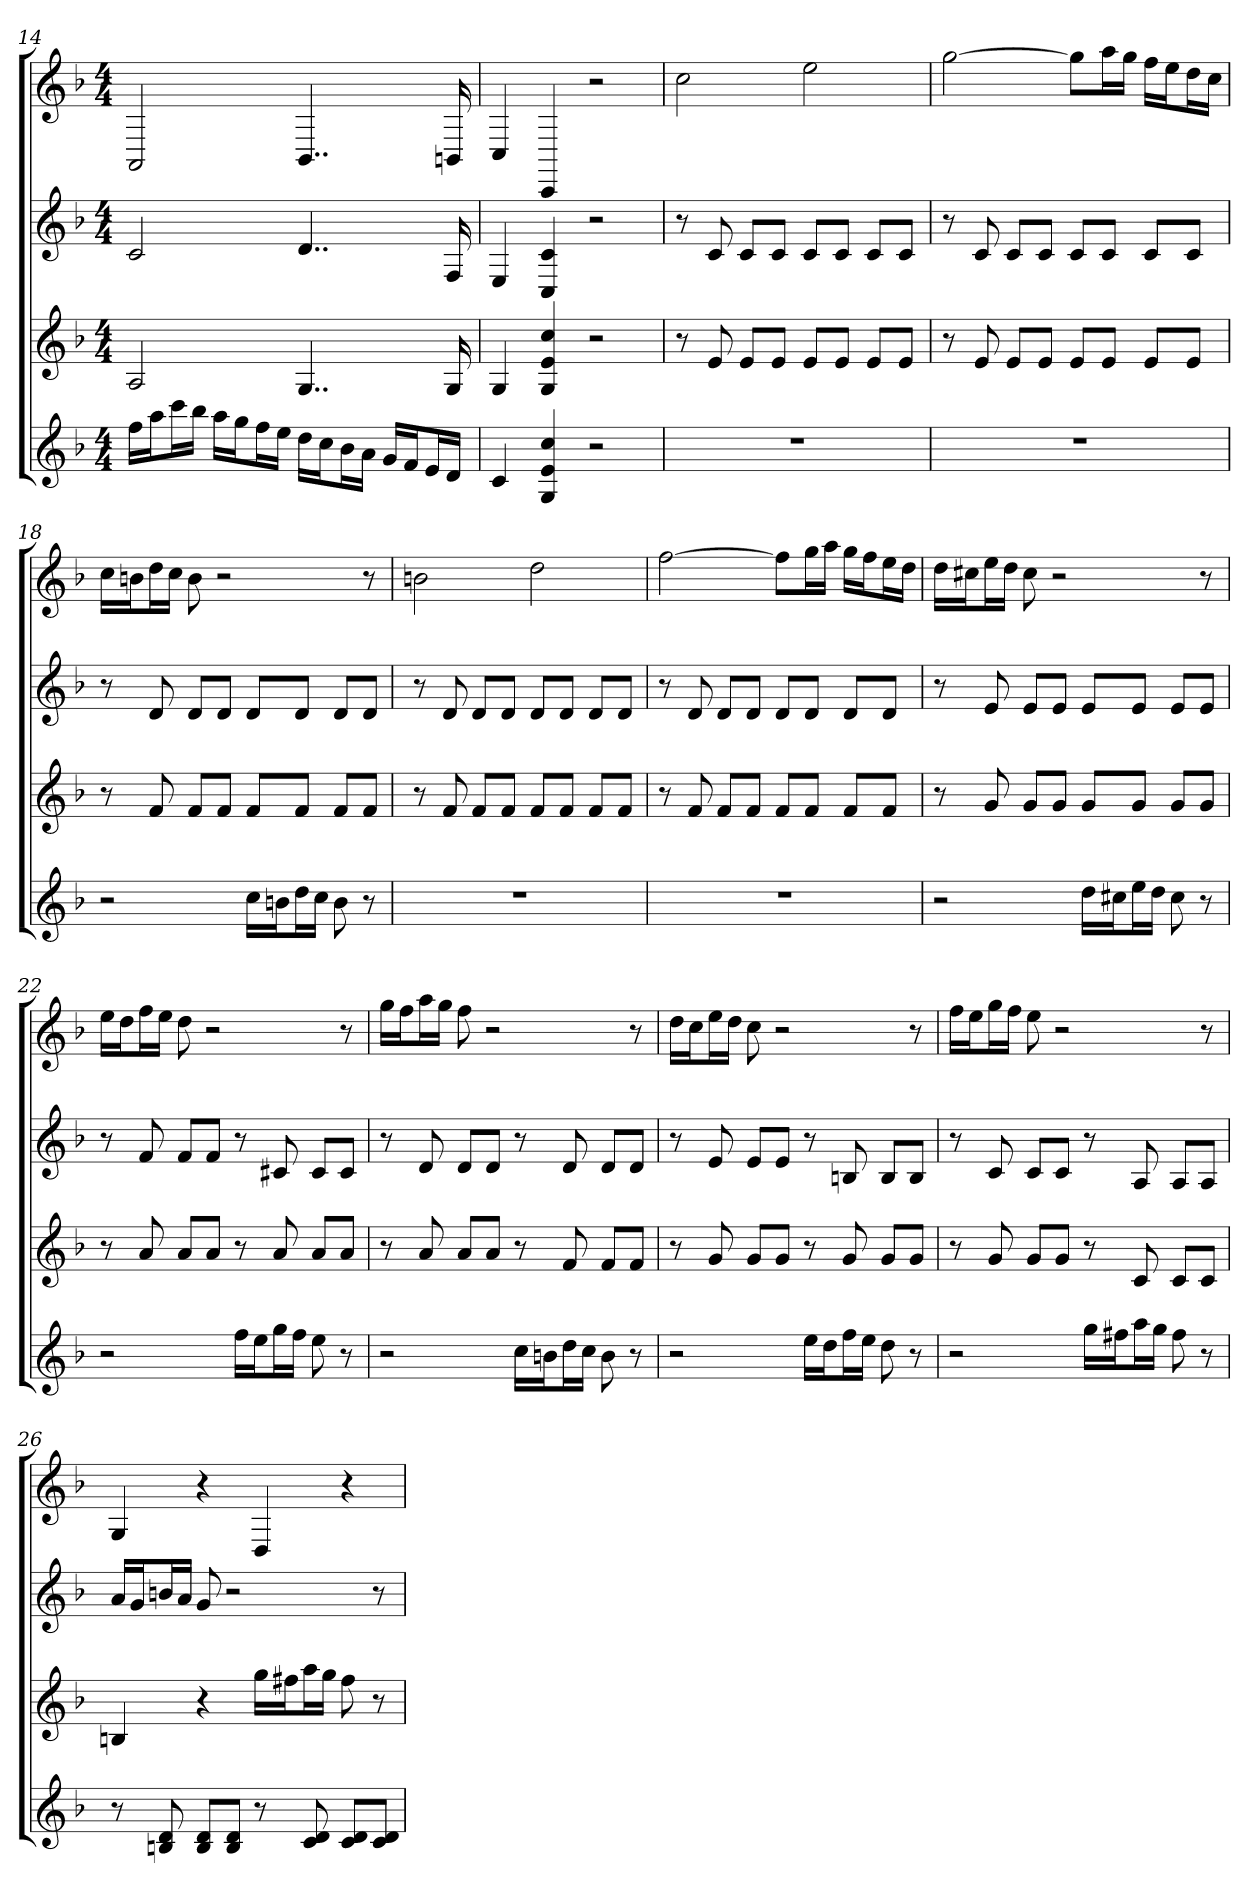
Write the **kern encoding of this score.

**kern	**kern	**kern	**kern
*part4	*part3	*part2	*part1
*staff4	*staff3	*staff2	*staff1
*k[b-]	*k[b-]	*k[b-]	*k[b-]
*F:	*F:	*F:	*F:
*M4/4	*M4/4	*M4/4	*M4/4
=14	=14	=14	=14
16ffLL	2A	2c	2AA
16aaJ	.	.	.
16cccL	.	.	.
16bb-JJ	.	.	.
16aaLL	.	.	.
16ggJ	.	.	.
16ffL	.	.	.
16eeJJ	.	.	.
16ddLL	4..G	4..d	4..BB-
16ccJ	.	.	.
16b-L	.	.	.
16aJJ	.	.	.
16gLL	.	.	.
16fJ	.	.	.
16eL	.	.	.
16dJJ	16G	16F	16BBn
=15	=15	=15	=15
4c	4G	4E	4C
4G 4e 4cc	4G 4e 4cc	4C 4c	4CC
2r	2r	2r	2r
=16	=16	=16	=16
1r	8r	8r	2cc
.	8e	8c	.
.	8eL	8cL	.
.	8eJ	8cJ	.
.	8eL	8cL	2ee
.	8eJ	8cJ	.
.	8eL	8cL	.
.	8eJ	8cJ	.
=17	=17	=17	=17
1r	8r	8r	[2gg
.	8e	8c	.
.	8eL	8cL	.
.	8eJ	8cJ	.
.	8eL	8cL	8ggL]
.	8eJ	8cJ	16aaL
.	.	.	16ggJJ
.	8eL	8cL	16ffLL
.	.	.	16eeJ
.	8eJ	8cJ	16ddL
.	.	.	16ccJJ
=18	=18	=18	=18
2r	8r	8r	16ccLL
.	.	.	16bnJ
.	8f	8d	16ddL
.	.	.	16ccJJ
.	8fL	8dL	8b
.	8fJ	8dJ	2r
16ccLL	8fL	8dL	.
16bnJ	.	.	.
16ddL	8fJ	8dJ	.
16ccJJ	.	.	.
8b	8fL	8dL	.
8r	8fJ	8dJ	8r
=19	=19	=19	=19
1r	8r	8r	2bn
.	8f	8d	.
.	8fL	8dL	.
.	8fJ	8dJ	.
.	8fL	8dL	2dd
.	8fJ	8dJ	.
.	8fL	8dL	.
.	8fJ	8dJ	.
=20	=20	=20	=20
1r	8r	8r	[2ff
.	8f	8d	.
.	8fL	8dL	.
.	8fJ	8dJ	.
.	8fL	8dL	8ffL]
.	8fJ	8dJ	16ggL
.	.	.	16aaJJ
.	8fL	8dL	16ggLL
.	.	.	16ffJ
.	8fJ	8dJ	16eeL
.	.	.	16ddJJ
=21	=21	=21	=21
2r	8r	8r	16ddLL
.	.	.	16cc#XJ
.	8g	8e	16eeL
.	.	.	16ddJJ
.	8gL	8eL	8cc#
.	8gJ	8eJ	2r
16ddLL	8gL	8eL	.
16cc#XJ	.	.	.
16eeL	8gJ	8eJ	.
16ddJJ	.	.	.
8cc#	8gL	8eL	.
8r	8gJ	8eJ	8r
=22	=22	=22	=22
2r	8r	8r	16eeLL
.	.	.	16ddJ
.	8a	8f	16ffL
.	.	.	16eeJJ
.	8aL	8fL	8dd
.	8aJ	8fJ	2r
16ffLL	8r	8r	.
16eeJ	.	.	.
16ggL	8a	8c#X	.
16ffJJ	.	.	.
8ee	8aL	8c#L	.
8r	8aJ	8c#J	8r
=23	=23	=23	=23
2r	8r	8r	16ggLL
.	.	.	16ffJ
.	8a	8d	16aaL
.	.	.	16ggJJ
.	8aL	8dL	8ff
.	8aJ	8dJ	2r
16ccLL	8r	8r	.
16bnJ	.	.	.
16ddL	8f	8d	.
16ccJJ	.	.	.
8b	8fL	8dL	.
8r	8fJ	8dJ	8r
=24	=24	=24	=24
2r	8r	8r	16ddLL
.	.	.	16ccJ
.	8g	8e	16eeL
.	.	.	16ddJJ
.	8gL	8eL	8cc
.	8gJ	8eJ	2r
16eeLL	8r	8r	.
16ddJ	.	.	.
16ffL	8g	8Bn	.
16eeJJ	.	.	.
8dd	8gL	8BL	.
8r	8gJ	8BJ	8r
=25	=25	=25	=25
2r	8r	8r	16ffLL
.	.	.	16eeJ
.	8g	8c	16ggL
.	.	.	16ffJJ
.	8gL	8cL	8ee
.	8gJ	8cJ	2r
16ggLL	8r	8r	.
16ff#XJ	.	.	.
16aaL	8c	8A	.
16ggJJ	.	.	.
8ff#	8cL	8AL	.
8r	8cJ	8AJ	8r
=26	=26	=26	=26
8r	4Bn	16aLL	4G
.	.	16gJ	.
8Bn 8d	.	16bnL	.
.	.	16aJJ	.
8B 8dL	4r	8g	4r
8B 8dJ	.	2r	.
8r	16ggLL	.	4D
.	16ff#XJ	.	.
8c 8d	16aaL	.	.
.	16ggJJ	.	.
8c 8dL	8ff#	.	4r
8c 8dJ	8r	8r	.
=	=	=	=
*-	*-	*-	*-
